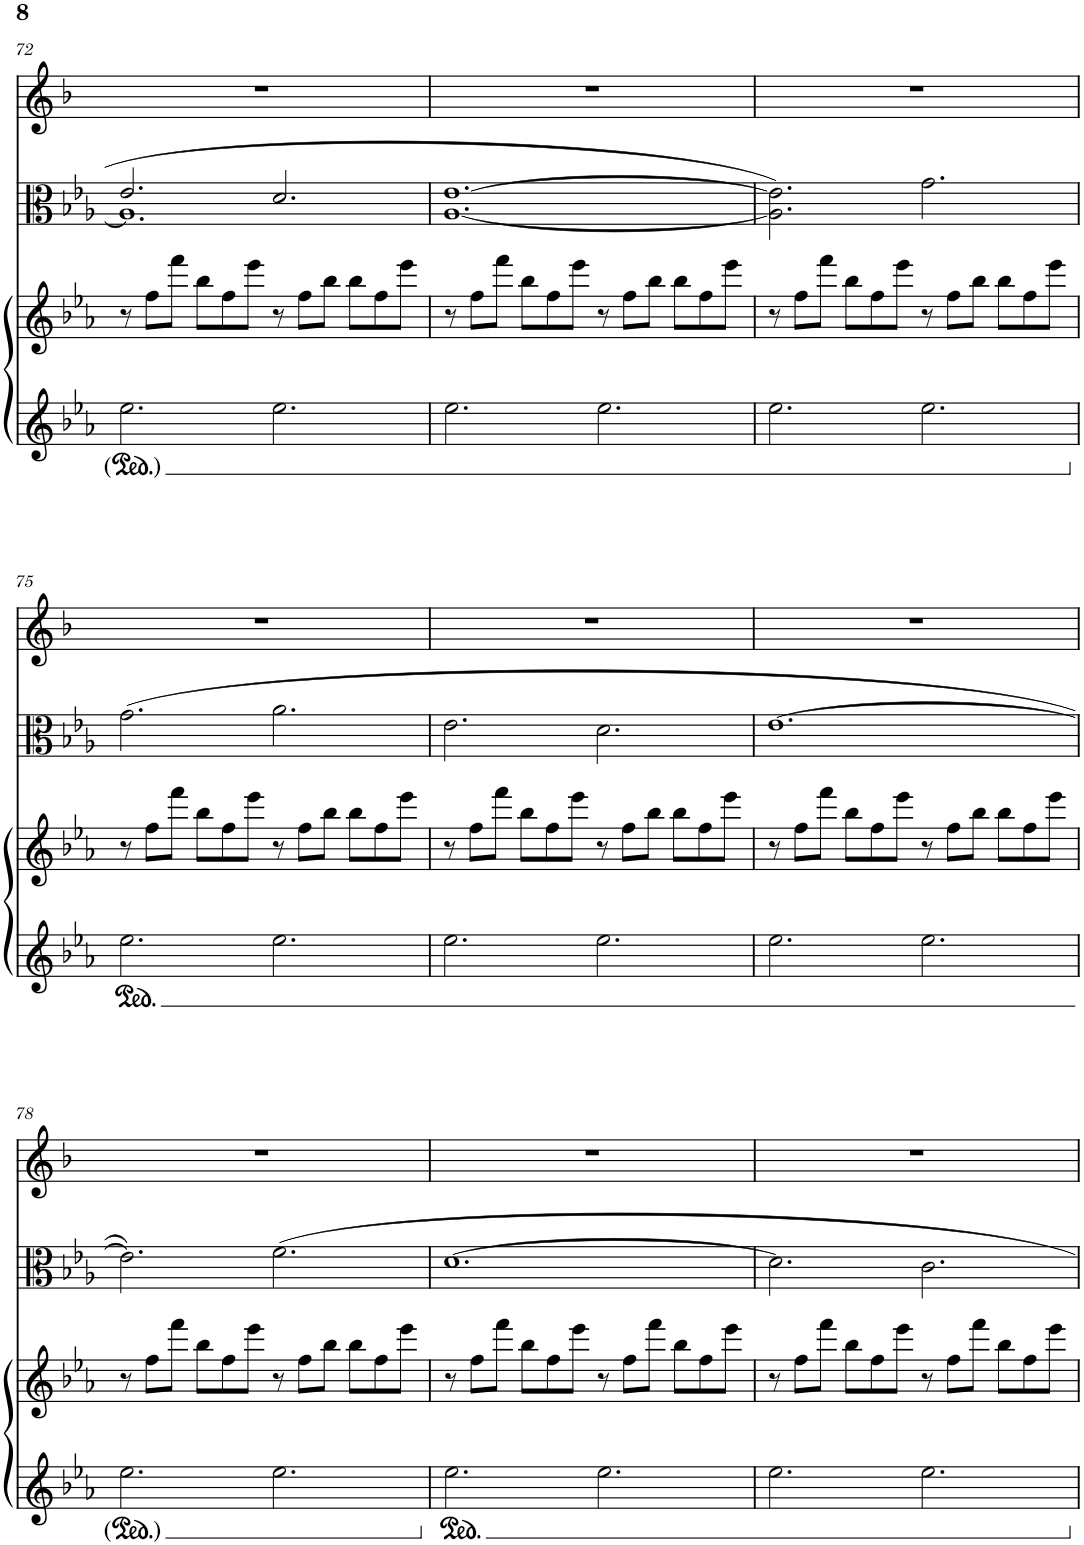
**kern	**kern	**kern	**kern
*part3	*part3	*part2	*part1
*staff4	*staff3	*staff2	*staff1
*I"Piano	*	*I"Viola	*I"Clarinet in Bb
*I'Pno	*	*I'Vla	*I'Cl
!!LO:PB:g=z
*clefG2	*clefG2	*clefC3	*clefG2
*	*	*	*Trd1c2
*k[b-e-a-]	*k[b-e-a-]	*k[b-e-a-]	*k[b-]
*M12/8	*M12/8	*M12/8	*M12/8
=72	=72	=72	=72
*	*	*^	*
2.ee-\	8r	2.e-/	1.A-]	1.r
.	8ff\L	.	.	.
.	8fff\J	.	.	.
.	8bb-\L	.	.	.
.	8ff\	.	.	.
.	8eee-\J	.	.	.
2.ee-\	8r	2.d/	.	.
.	8ff\L	.	.	.
.	8bb-\J	.	.	.
.	8bb-\L	.	.	.
.	8ff\	.	.	.
.	8eee-\J	.	.	.
*	*	*v	*v	*
=73	=73	=73	=73
2.ee-\	8r	[1.A- [1.e-	1.r
.	8ff\L	.	.
.	8fff\J	.	.
.	8bb-\L	.	.
.	8ff\	.	.
.	8eee-\J	.	.
2.ee-\	8r	.	.
.	8ff\L	.	.
.	8bb-\J	.	.
.	8bb-\L	.	.
.	8ff\	.	.
.	8eee-\J	.	.
=74	=74	=74	=74
2.ee-\	8r	2.A-\] 2.e-\]	1.r
.	8ff\L	.	.
.	8fff\J	.	.
.	8bb-\L	.	.
.	8ff\	.	.
.	8eee-\J	.	.
2.ee-\	8r	2.g\	.
.	8ff\L	.	.
.	8bb-\J	.	.
.	8bb-\L	.	.
.	8ff\	.	.
.	8eee-\J	.	.
!!LO:LB:g=z
=75	=75	=75	=75
2.ee-\	8r	(2.g\	1.r
.	8ff\L	.	.
.	8fff\J	.	.
.	8bb-\L	.	.
.	8ff\	.	.
.	8eee-\J	.	.
2.ee-\	8r	2.a-\	.
.	8ff\L	.	.
.	8bb-\J	.	.
.	8bb-\L	.	.
.	8ff\	.	.
.	8eee-\J	.	.
=76	=76	=76	=76
2.ee-\	8r	2.e-\	1.r
.	8ff\L	.	.
.	8fff\J	.	.
.	8bb-\L	.	.
.	8ff\	.	.
.	8eee-\J	.	.
2.ee-\	8r	2.d\	.
.	8ff\L	.	.
.	8bb-\J	.	.
.	8bb-\L	.	.
.	8ff\	.	.
.	8eee-\J	.	.
=77	=77	=77	=77
2.ee-\	8r	[1.e-	1.r
.	8ff\L	.	.
.	8fff\J	.	.
.	8bb-\L	.	.
.	8ff\	.	.
.	8eee-\J	.	.
2.ee-\	8r	.	.
.	8ff\L	.	.
.	8bb-\J	.	.
.	8bb-\L	.	.
.	8ff\	.	.
.	8eee-\J	.	.
!!LO:LB:g=z
=78	=78	=78	=78
2.ee-\	8r	2.e-\])	1.r
.	8ff\L	.	.
.	8fff\J	.	.
.	8bb-\L	.	.
.	8ff\	.	.
.	8eee-\J	.	.
2.ee-\	8r	2.f\	.
.	8ff\L	.	.
.	8bb-\J	.	.
.	8bb-\L	.	.
.	8ff\	.	.
.	8eee-\J	.	.
=79	=79	=79	=79
2.ee-\	8r	[1.d	1.r
.	8ff\L	.	.
.	8fff\J	.	.
.	8bb-\L	.	.
.	8ff\	.	.
.	8eee-\J	.	.
2.ee-\	8r	.	.
.	8ff\L	.	.
.	8fff\J	.	.
.	8bb-\L	.	.
.	8ff\	.	.
.	8eee-\J	.	.
=80	=80	=80	=80
2.ee-\	8r	2.d\]	1.r
.	8ff\L	.	.
.	8fff\J	.	.
.	8bb-\L	.	.
.	8ff\	.	.
.	8eee-\J	.	.
2.ee-\	8r	2.c\	.
.	8ff\L	.	.
.	8fff\J	.	.
.	8bb-\L	.	.
.	8ff\	.	.
.	8eee-\J	.	.
=	=	=	=
*-	*-	*-	*-
